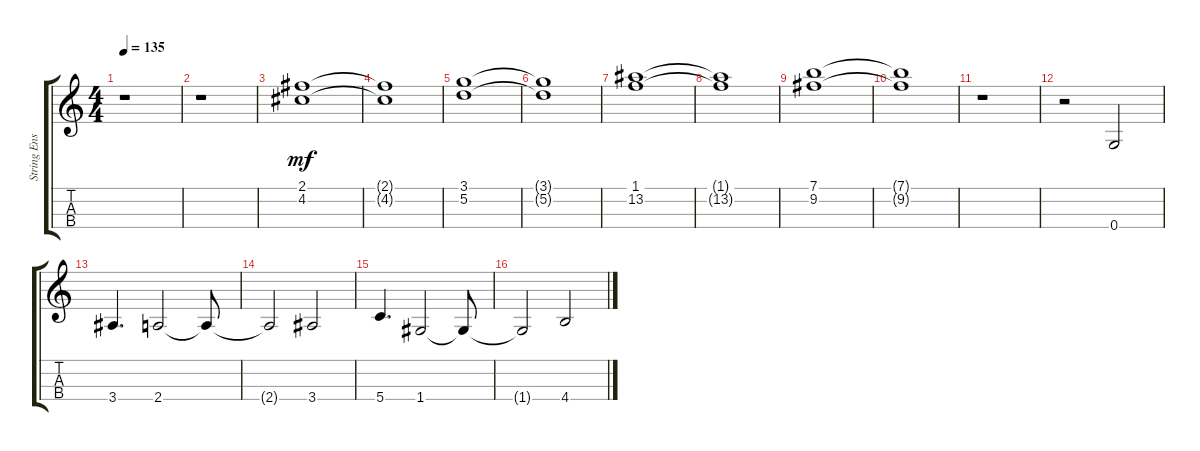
\track ("String Ensemble 2/French Horn" "String Ens") {instrument stringensemble2}
\staff {score tabs}
\tuning (E5 A4 D4 G3) {hide}
\ts (4 4)
\tempo 135
\clef g2
\ks c
r.1{dy mf} |
r.1 |
(2.1 4.2).1 |
(2.1{t} 4.2{t}).1 |
(3.1 5.2).1 |
(3.1{t} 5.2{t}).1 |
(1.1 13.2).1 |
(1.1{t} 13.2{t}).1 |
(7.1 9.2).1 |
(7.1{t} 9.2{t}).1 |
r.1 |
r.2 0.4.2 |
3.4.4{d} 2.4.2 2.4{t}.8 |
2.4{t}.2 3.4.2 |
5.4.4{d} 1.4.2 1.4{t}.8 |
1.4{t}.2 4.4.2
